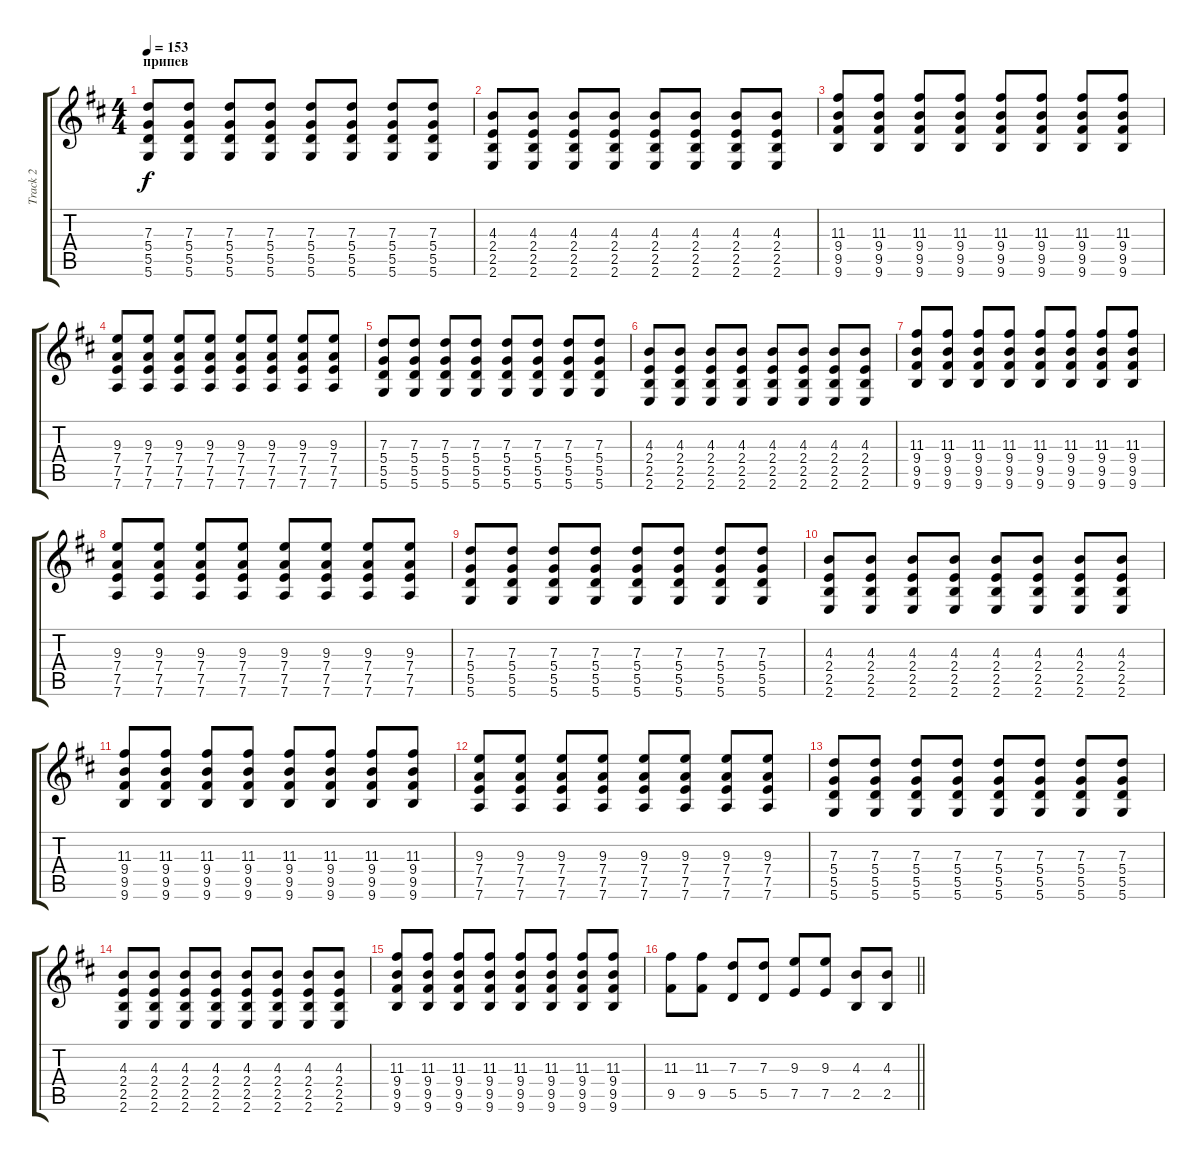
\track ("Track 2" "Track 2") {instrument overdrivenguitar}
\staff {score tabs}
\tuning (E4 B3 G3 D3 A2 D2) {hide}
\ts (4 4)
\section ("" "припев")
\tempo 153
\clef g2
\ks bminor
(7.3 5.4 5.5 5.6).8{dy f} (7.3 5.4 5.5 5.6).8 (7.3 5.4 5.5 5.6).8 (7.3 5.4 5.5 5.6).8 (7.3 5.4 5.5 5.6).8 (7.3 5.4 5.5 5.6).8 (7.3 5.4 5.5 5.6).8 (7.3 5.4 5.5 5.6).8 |
(4.3 2.4 2.5 2.6).8 (4.3 2.4 2.5 2.6).8 (4.3 2.4 2.5 2.6).8 (4.3 2.4 2.5 2.6).8 (4.3 2.4 2.5 2.6).8 (4.3 2.4 2.5 2.6).8 (4.3 2.4 2.5 2.6).8 (4.3 2.4 2.5 2.6).8 |
(11.3 9.4 9.5 9.6).8 (11.3 9.4 9.5 9.6).8 (11.3 9.4 9.5 9.6).8 (11.3 9.4 9.5 9.6).8 (11.3 9.4 9.5 9.6).8 (11.3 9.4 9.5 9.6).8 (11.3 9.4 9.5 9.6).8 (11.3 9.4 9.5 9.6).8 |
(9.3 7.4 7.5 7.6).8 (9.3 7.4 7.5 7.6).8 (9.3 7.4 7.5 7.6).8 (9.3 7.4 7.5 7.6).8 (9.3 7.4 7.5 7.6).8 (9.3 7.4 7.5 7.6).8 (9.3 7.4 7.5 7.6).8 (9.3 7.4 7.5 7.6).8 |
(7.3 5.4 5.5 5.6).8 (7.3 5.4 5.5 5.6).8 (7.3 5.4 5.5 5.6).8 (7.3 5.4 5.5 5.6).8 (7.3 5.4 5.5 5.6).8 (7.3 5.4 5.5 5.6).8 (7.3 5.4 5.5 5.6).8 (7.3 5.4 5.5 5.6).8 |
(4.3 2.4 2.5 2.6).8 (4.3 2.4 2.5 2.6).8 (4.3 2.4 2.5 2.6).8 (4.3 2.4 2.5 2.6).8 (4.3 2.4 2.5 2.6).8 (4.3 2.4 2.5 2.6).8 (4.3 2.4 2.5 2.6).8 (4.3 2.4 2.5 2.6).8 |
(11.3 9.4 9.5 9.6).8 (11.3 9.4 9.5 9.6).8 (11.3 9.4 9.5 9.6).8 (11.3 9.4 9.5 9.6).8 (11.3 9.4 9.5 9.6).8 (11.3 9.4 9.5 9.6).8 (11.3 9.4 9.5 9.6).8 (11.3 9.4 9.5 9.6).8 |
(9.3 7.4 7.5 7.6).8 (9.3 7.4 7.5 7.6).8 (9.3 7.4 7.5 7.6).8 (9.3 7.4 7.5 7.6).8 (9.3 7.4 7.5 7.6).8 (9.3 7.4 7.5 7.6).8 (9.3 7.4 7.5 7.6).8 (9.3 7.4 7.5 7.6).8 |
(7.3 5.4 5.5 5.6).8 (7.3 5.4 5.5 5.6).8 (7.3 5.4 5.5 5.6).8 (7.3 5.4 5.5 5.6).8 (7.3 5.4 5.5 5.6).8 (7.3 5.4 5.5 5.6).8 (7.3 5.4 5.5 5.6).8 (7.3 5.4 5.5 5.6).8 |
(4.3 2.4 2.5 2.6).8 (4.3 2.4 2.5 2.6).8 (4.3 2.4 2.5 2.6).8 (4.3 2.4 2.5 2.6).8 (4.3 2.4 2.5 2.6).8 (4.3 2.4 2.5 2.6).8 (4.3 2.4 2.5 2.6).8 (4.3 2.4 2.5 2.6).8 |
(11.3 9.4 9.5 9.6).8 (11.3 9.4 9.5 9.6).8 (11.3 9.4 9.5 9.6).8 (11.3 9.4 9.5 9.6).8 (11.3 9.4 9.5 9.6).8 (11.3 9.4 9.5 9.6).8 (11.3 9.4 9.5 9.6).8 (11.3 9.4 9.5 9.6).8 |
(9.3 7.4 7.5 7.6).8 (9.3 7.4 7.5 7.6).8 (9.3 7.4 7.5 7.6).8 (9.3 7.4 7.5 7.6).8 (9.3 7.4 7.5 7.6).8 (9.3 7.4 7.5 7.6).8 (9.3 7.4 7.5 7.6).8 (9.3 7.4 7.5 7.6).8 |
(7.3 5.4 5.5 5.6).8 (7.3 5.4 5.5 5.6).8 (7.3 5.4 5.5 5.6).8 (7.3 5.4 5.5 5.6).8 (7.3 5.4 5.5 5.6).8 (7.3 5.4 5.5 5.6).8 (7.3 5.4 5.5 5.6).8 (7.3 5.4 5.5 5.6).8 |
(4.3 2.4 2.5 2.6).8 (4.3 2.4 2.5 2.6).8 (4.3 2.4 2.5 2.6).8 (4.3 2.4 2.5 2.6).8 (4.3 2.4 2.5 2.6).8 (4.3 2.4 2.5 2.6).8 (4.3 2.4 2.5 2.6).8 (4.3 2.4 2.5 2.6).8 |
(11.3 9.4 9.5 9.6).8 (11.3 9.4 9.5 9.6).8 (11.3 9.4 9.5 9.6).8 (11.3 9.4 9.5 9.6).8 (11.3 9.4 9.5 9.6).8 (11.3 9.4 9.5 9.6).8 (11.3 9.4 9.5 9.6).8 (11.3 9.4 9.5 9.6).8 |
\barLineRight lightlight
(11.3 9.5).8 (11.3 9.5).8 (7.3 5.5).8 (7.3 5.5).8 (9.3 7.5).8 (9.3 7.5).8 (4.3 2.5).8 (4.3 2.5).8
